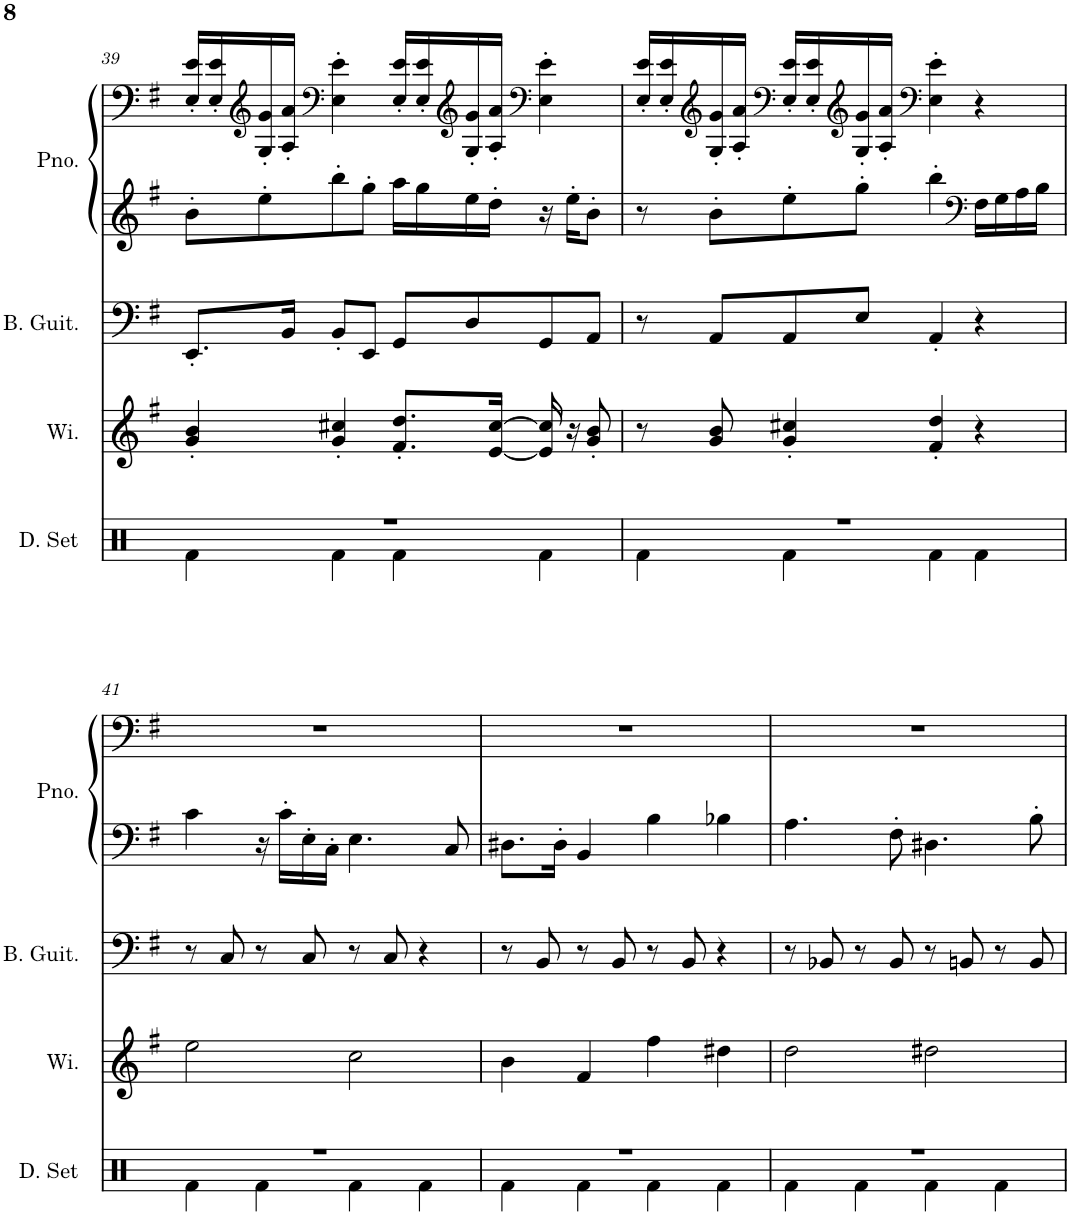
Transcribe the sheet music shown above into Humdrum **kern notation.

**kern	**kern	**kern	**kern	**kern
*part4	*part3	*part2	*part1	*part1
*staff5	*staff4	*staff3	*staff2	*staff1
*I"Drumset, Drumset	*I"Winds, Flute	*I"Bass Guitar, Bass Guitar	*I"Piano, Piano	*
*I'D. Set	*I'Wi.	*I'B. Guit.	*I'Pno.	*
!!LO:PB:g=z
*clefX	*clefF4	*clefF4	*clefG2	*clefF4
*	*	*Trd7c12	*	*
*k[]	*k[f#]	*k[f#]	*k[f#]	*k[f#]
*M4/4	*M4/4	*M4/4	*M4/4	*M4/4
=39	=39	=39	=39	=39
*^	*	*	*	*
1r	4Rf\	4g/' 4b/'	8.EE'/L	8b'\L	16E/' 16e/'LL
.	.	.	.	.	16E/' 16e/'
*	*	*	*	*	*clefG2
.	.	.	.	8ee'\	16G/' 16g/'
.	.	.	16BB/Jk	.	16A/' 16a/'JJ
*	*	*	*	*	*clefF4
.	4Rf\	4g/' 4cc#X/'	8BB'/L	8bb'\	4E\' 4e\'
.	.	.	8EE/J	8gg'\J	.
.	4Rf\	8.f#/' 8.dd/'L	8GG/L	16aa\LL	16E/' 16e/'LL
.	.	.	.	16gg\	16E/' 16e/'
*	*	*	*	*	*clefG2
.	.	.	8D/	16ee\	16G/' 16g/'
.	.	[16e/ [16cc#/Jk	.	16dd'\JJ	16A/' 16a/'JJ
*	*	*	*	*	*clefF4
.	4Rf\	16e/] 16cc#/]	8GG/	16r	4E\' 4e\'
.	.	16r	.	16ee'\KL	.
.	.	8g/' 8b/'	8AA/J	8b'\J	.
=40	=40	=40	=40	=40	=40
1r	4Rf\	8r	8r	8r	16E/' 16e/'LL
.	.	.	.	.	16E/' 16e/'
*	*	*	*	*	*clefG2
.	.	8g/ 8b/	8AA/L	8b'\L	16G/' 16g/'
.	.	.	.	.	16A/' 16a/'JJ
*	*	*	*	*	*clefF4
.	4Rf\	4g/' 4cc#X/'	8AA/	8ee'\	16E/' 16e/'LL
.	.	.	.	.	16E/' 16e/'
*	*	*	*	*	*clefG2
.	.	.	8E/J	8gg'\J	16G/' 16g/'
.	.	.	.	.	16A/' 16a/'JJ
*	*	*	*	*	*clefF4
.	4Rf\	4f#/' 4dd/'	4AA'/	4bb'\	4E\' 4e\'
*	*	*	*	*clefF4	*
.	4Rf\	4r	4r	16F#\LL	4r
.	.	.	.	16G\	.
.	.	.	.	16A\	.
.	.	.	.	16B\JJ	.
!!LO:LB:g=z
=41	=41	=41	=41	=41	=41
1r	4Rf\	2ee\	8r	4c\	1r
.	.	.	8C/	.	.
.	4Rf\	.	8r	16r	.
.	.	.	.	16c'\LL	.
.	.	.	8C/	16E'\	.
.	.	.	.	16C'\JJ	.
.	4Rf\	2cc\	8r	4.E\	.
.	.	.	8C/	.	.
.	4Rf\	.	4r	.	.
.	.	.	.	8C/	.
=42	=42	=42	=42	=42	=42
1r	4Rf\	4b\	8r	8.D#X\L	1r
.	.	.	8BB/	.	.
.	.	.	.	16D#'\Jk	.
.	4Rf\	4f#/	8r	4BB/	.
.	.	.	8BB/	.	.
.	4Rf\	4ff#\	8r	4B\	.
.	.	.	8BB/	.	.
.	4Rf\	4dd#X\	4r	4B-X\	.
=43	=43	=43	=43	=43	=43
1r	4Rf\	2dd\	8r	4.A\	1r
.	.	.	8BB-X/	.	.
.	4Rf\	.	8r	.	.
.	.	.	8BB-/	8F#'\	.
.	4Rf\	2dd#X\	8r	4.D#X\	.
.	.	.	8BBn/	.	.
.	4Rf\	.	8r	.	.
.	.	.	8BB/	8B'\	.
*v	*v	*	*	*	*
=	=	=	=	=
*-	*-	*-	*-	*-
